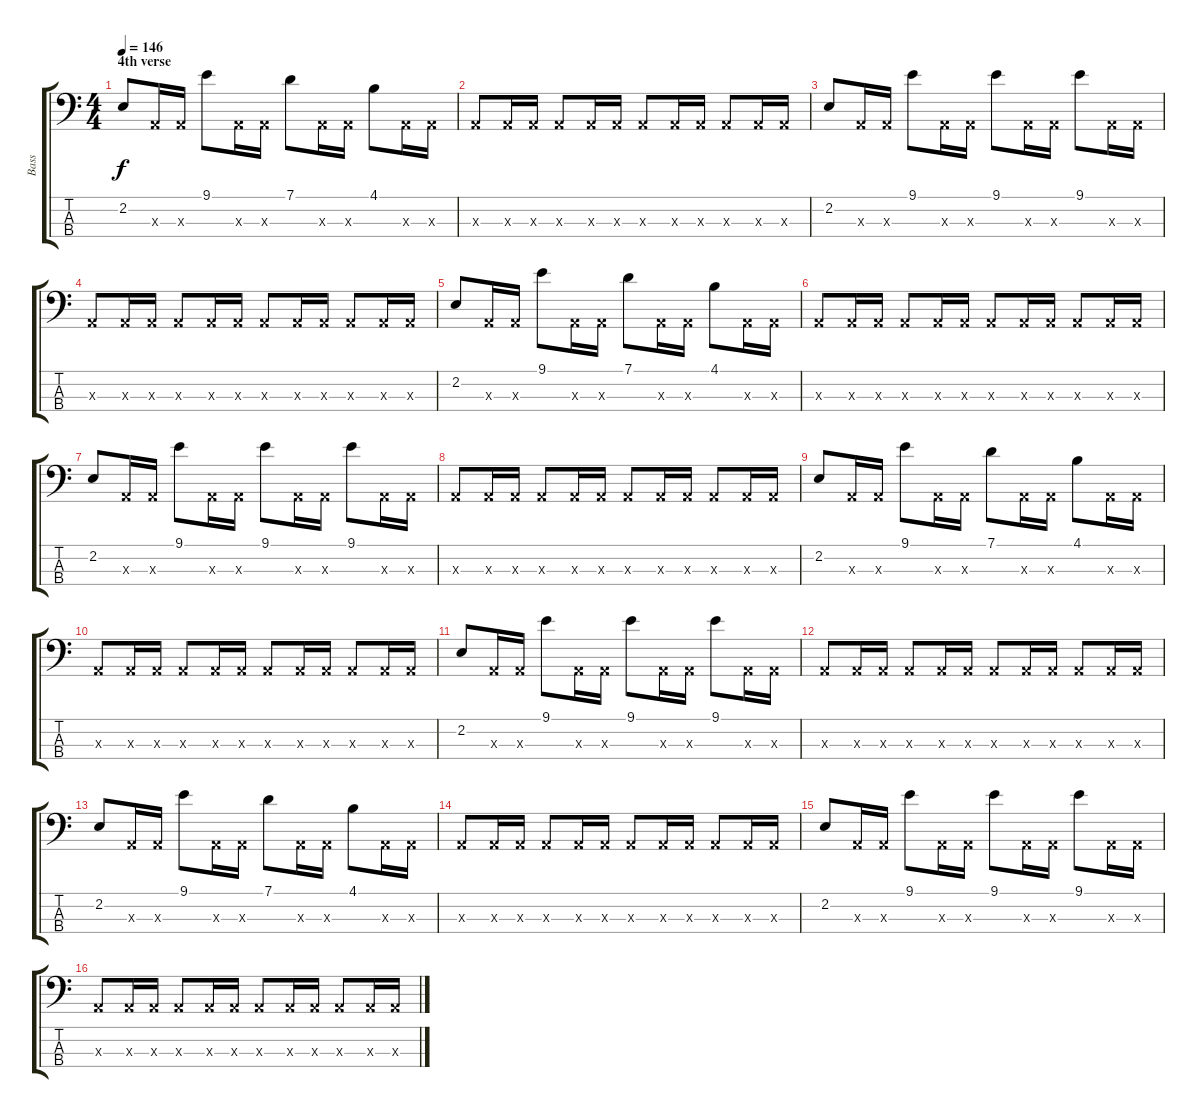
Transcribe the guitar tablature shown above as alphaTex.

\track ("Bass" "Bass") {instrument slapbass1}
\staff {score tabs}
\tuning (G2 D2 A1 E1) {hide}
\ts (4 4)
\section ("" "4th verse")
\tempo 146
\clef f4
\ks c
2.2.8{dy f} 0.3{x}.16 0.3{x}.16 9.1.8 0.3{x}.16 0.3{x}.16 7.1.8 0.3{x}.16 0.3{x}.16 4.1.8 0.3{x}.16 0.3{x}.16 |
0.3{x}.8 0.3{x}.16 0.3{x}.16 0.3{x}.8 0.3{x}.16 0.3{x}.16 0.3{x}.8 0.3{x}.16 0.3{x}.16 0.3{x}.8 0.3{x}.16 0.3{x}.16 |
2.2.8 0.3{x}.16 0.3{x}.16 9.1.8 0.3{x}.16 0.3{x}.16 9.1.8 0.3{x}.16 0.3{x}.16 9.1.8 0.3{x}.16 0.3{x}.16 |
0.3{x}.8 0.3{x}.16 0.3{x}.16 0.3{x}.8 0.3{x}.16 0.3{x}.16 0.3{x}.8 0.3{x}.16 0.3{x}.16 0.3{x}.8 0.3{x}.16 0.3{x}.16 |
2.2.8 0.3{x}.16 0.3{x}.16 9.1.8 0.3{x}.16 0.3{x}.16 7.1.8 0.3{x}.16 0.3{x}.16 4.1.8 0.3{x}.16 0.3{x}.16 |
0.3{x}.8 0.3{x}.16 0.3{x}.16 0.3{x}.8 0.3{x}.16 0.3{x}.16 0.3{x}.8 0.3{x}.16 0.3{x}.16 0.3{x}.8 0.3{x}.16 0.3{x}.16 |
2.2.8 0.3{x}.16 0.3{x}.16 9.1.8 0.3{x}.16 0.3{x}.16 9.1.8 0.3{x}.16 0.3{x}.16 9.1.8 0.3{x}.16 0.3{x}.16 |
0.3{x}.8 0.3{x}.16 0.3{x}.16 0.3{x}.8 0.3{x}.16 0.3{x}.16 0.3{x}.8 0.3{x}.16 0.3{x}.16 0.3{x}.8 0.3{x}.16 0.3{x}.16 |
2.2.8 0.3{x}.16 0.3{x}.16 9.1.8 0.3{x}.16 0.3{x}.16 7.1.8 0.3{x}.16 0.3{x}.16 4.1.8 0.3{x}.16 0.3{x}.16 |
0.3{x}.8 0.3{x}.16 0.3{x}.16 0.3{x}.8 0.3{x}.16 0.3{x}.16 0.3{x}.8 0.3{x}.16 0.3{x}.16 0.3{x}.8 0.3{x}.16 0.3{x}.16 |
2.2.8 0.3{x}.16 0.3{x}.16 9.1.8 0.3{x}.16 0.3{x}.16 9.1.8 0.3{x}.16 0.3{x}.16 9.1.8 0.3{x}.16 0.3{x}.16 |
0.3{x}.8 0.3{x}.16 0.3{x}.16 0.3{x}.8 0.3{x}.16 0.3{x}.16 0.3{x}.8 0.3{x}.16 0.3{x}.16 0.3{x}.8 0.3{x}.16 0.3{x}.16 |
2.2.8 0.3{x}.16 0.3{x}.16 9.1.8 0.3{x}.16 0.3{x}.16 7.1.8 0.3{x}.16 0.3{x}.16 4.1.8 0.3{x}.16 0.3{x}.16 |
0.3{x}.8 0.3{x}.16 0.3{x}.16 0.3{x}.8 0.3{x}.16 0.3{x}.16 0.3{x}.8 0.3{x}.16 0.3{x}.16 0.3{x}.8 0.3{x}.16 0.3{x}.16 |
2.2.8 0.3{x}.16 0.3{x}.16 9.1.8 0.3{x}.16 0.3{x}.16 9.1.8 0.3{x}.16 0.3{x}.16 9.1.8 0.3{x}.16 0.3{x}.16 |
0.3{x}.8 0.3{x}.16 0.3{x}.16 0.3{x}.8 0.3{x}.16 0.3{x}.16 0.3{x}.8 0.3{x}.16 0.3{x}.16 0.3{x}.8 0.3{x}.16 0.3{x}.16
